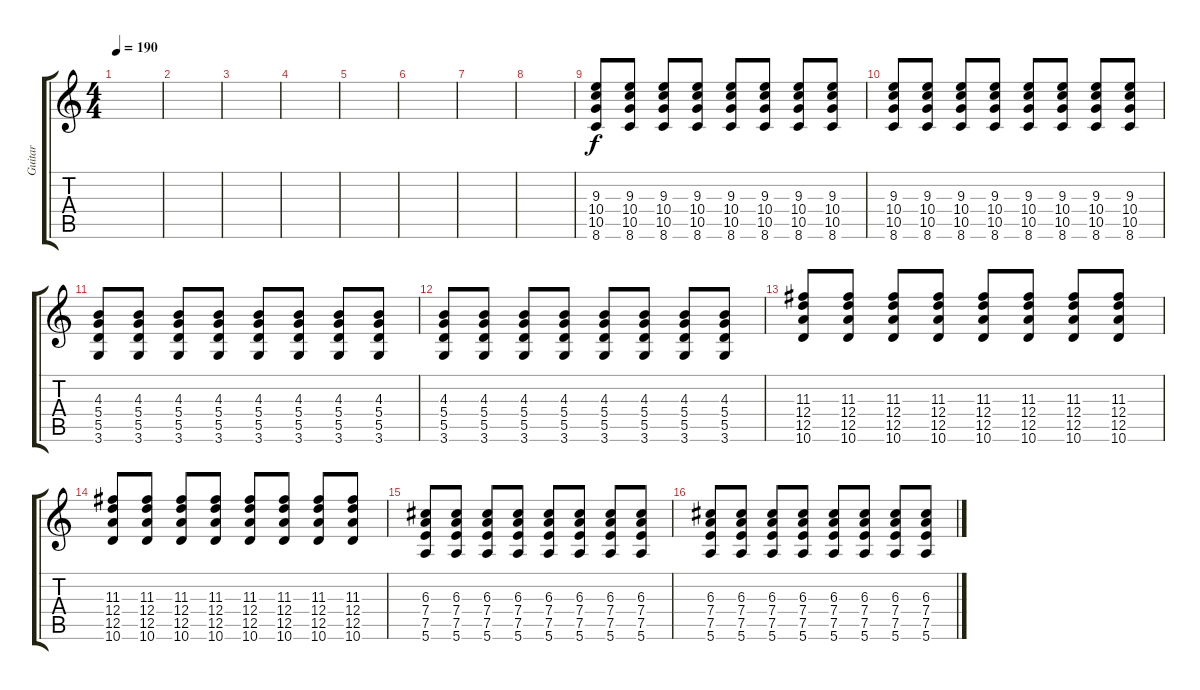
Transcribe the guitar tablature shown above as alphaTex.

\track ("Guitar" "Guitar") {instrument distortionguitar}
\staff {score tabs}
\tuning (E4 B3 G3 D3 A2 E2) {hide}
\ts (4 4)
\tempo 190
\clef g2
\ks c
|
|
|
|
|
|
|
|
(9.3 10.4 10.5 8.6).8{volume 10} (9.3 10.4 10.5 8.6).8 (9.3 10.4 10.5 8.6).8 (9.3 10.4 10.5 8.6).8 (9.3 10.4 10.5 8.6).8 (9.3 10.4 10.5 8.6).8 (9.3 10.4 10.5 8.6).8 (9.3 10.4 10.5 8.6).8 |
(9.3 10.4 10.5 8.6).8 (9.3 10.4 10.5 8.6).8 (9.3 10.4 10.5 8.6).8 (9.3 10.4 10.5 8.6).8 (9.3 10.4 10.5 8.6).8 (9.3 10.4 10.5 8.6).8 (9.3 10.4 10.5 8.6).8 (9.3 10.4 10.5 8.6).8 |
(4.3 5.4 5.5 3.6).8 (4.3 5.4 5.5 3.6).8 (4.3 5.4 5.5 3.6).8 (4.3 5.4 5.5 3.6).8 (4.3 5.4 5.5 3.6).8 (4.3 5.4 5.5 3.6).8 (4.3 5.4 5.5 3.6).8 (4.3 5.4 5.5 3.6).8 |
(4.3 5.4 5.5 3.6).8 (4.3 5.4 5.5 3.6).8 (4.3 5.4 5.5 3.6).8 (4.3 5.4 5.5 3.6).8 (4.3 5.4 5.5 3.6).8 (4.3 5.4 5.5 3.6).8 (4.3 5.4 5.5 3.6).8 (4.3 5.4 5.5 3.6).8 |
(11.3 12.4 12.5 10.6).8 (11.3 12.4 12.5 10.6).8 (11.3 12.4 12.5 10.6).8 (11.3 12.4 12.5 10.6).8 (11.3 12.4 12.5 10.6).8 (11.3 12.4 12.5 10.6).8 (11.3 12.4 12.5 10.6).8 (11.3 12.4 12.5 10.6).8 |
(11.3 12.4 12.5 10.6).8 (11.3 12.4 12.5 10.6).8 (11.3 12.4 12.5 10.6).8 (11.3 12.4 12.5 10.6).8 (11.3 12.4 12.5 10.6).8 (11.3 12.4 12.5 10.6).8 (11.3 12.4 12.5 10.6).8 (11.3 12.4 12.5 10.6).8 |
(6.3 7.4 7.5 5.6).8 (6.3 7.4 7.5 5.6).8 (6.3 7.4 7.5 5.6).8 (6.3 7.4 7.5 5.6).8 (6.3 7.4 7.5 5.6).8 (6.3 7.4 7.5 5.6).8 (6.3 7.4 7.5 5.6).8 (6.3 7.4 7.5 5.6).8 |
(6.3 7.4 7.5 5.6).8 (6.3 7.4 7.5 5.6).8 (6.3 7.4 7.5 5.6).8 (6.3 7.4 7.5 5.6).8 (6.3 7.4 7.5 5.6).8 (6.3 7.4 7.5 5.6).8 (6.3 7.4 7.5 5.6).8 (6.3 7.4 7.5 5.6).8
